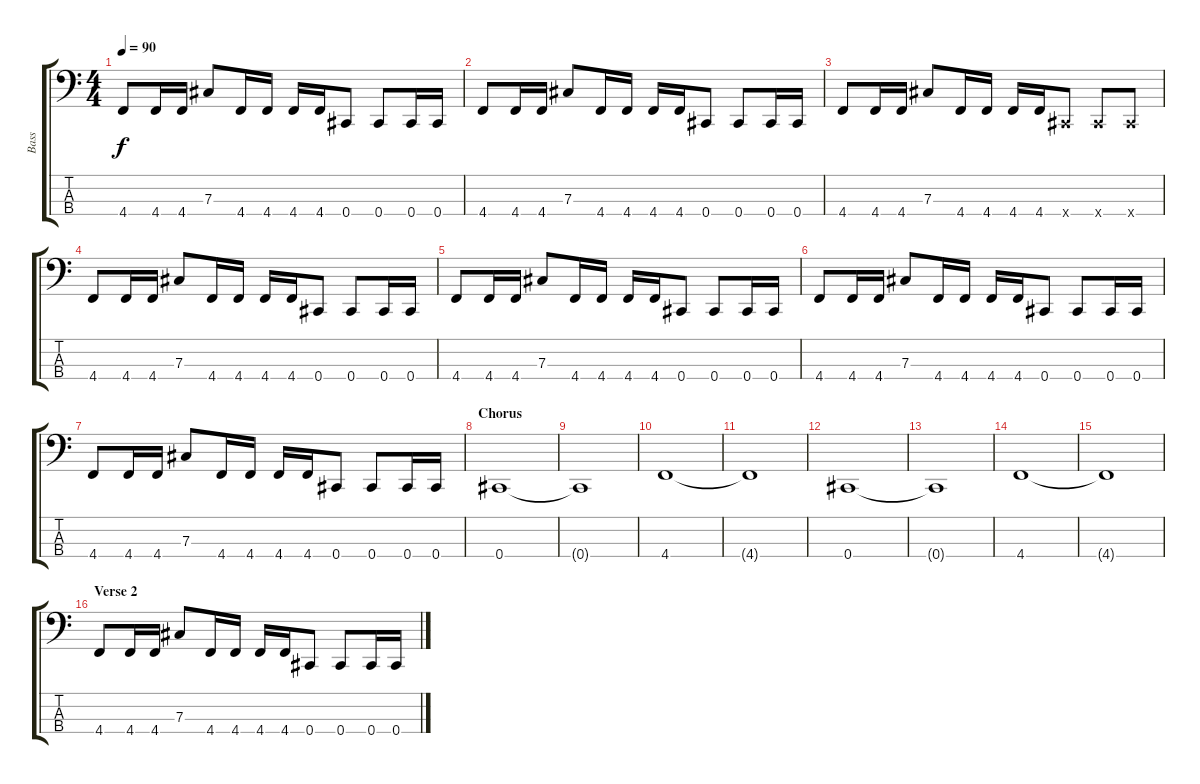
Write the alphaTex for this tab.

\track ("Bass" "Bass") {instrument slapbass1}
\staff {score tabs}
\tuning (E2 B1 Gb1 Db1) {hide}
\ts (4 4)
\tempo 90
\clef f4
\ks c
4.4.8{dy f} 4.4.16 4.4.16 7.3.8 4.4.16 4.4.16 4.4.16 4.4.16 0.4.8 0.4.8 0.4.16 0.4.16 |
4.4.8 4.4.16 4.4.16 7.3.8 4.4.16 4.4.16 4.4.16 4.4.16 0.4.8 0.4.8 0.4.16 0.4.16 |
4.4.8 4.4.16 4.4.16 7.3.8 4.4.16 4.4.16 4.4.16 4.4.16 0.4{x}.8 0.4{x}.8 0.4{x}.8 |
4.4.8 4.4.16 4.4.16 7.3.8 4.4.16 4.4.16 4.4.16 4.4.16 0.4.8 0.4.8 0.4.16 0.4.16 |
4.4.8 4.4.16 4.4.16 7.3.8 4.4.16 4.4.16 4.4.16 4.4.16 0.4.8 0.4.8 0.4.16 0.4.16 |
4.4.8 4.4.16 4.4.16 7.3.8 4.4.16 4.4.16 4.4.16 4.4.16 0.4.8 0.4.8 0.4.16 0.4.16 |
4.4.8 4.4.16 4.4.16 7.3.8 4.4.16 4.4.16 4.4.16 4.4.16 0.4.8 0.4.8 0.4.16 0.4.16 |
\section ("" "Chorus")
0.4.1 |
0.4{t}.1 |
4.4.1 |
4.4{t}.1 |
0.4.1 |
0.4{t}.1 |
4.4.1 |
4.4{t}.1 |
\section ("" "Verse 2")
4.4.8 4.4.16 4.4.16 7.3.8 4.4.16 4.4.16 4.4.16 4.4.16 0.4.8 0.4.8 0.4.16 0.4.16
